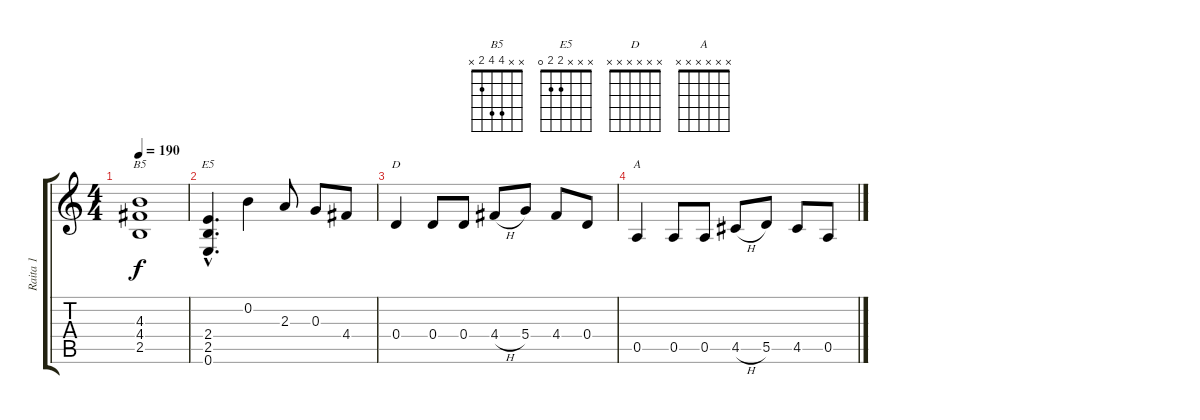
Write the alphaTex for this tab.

\track ("Raita 1" "Raita 1") {instrument overdrivenguitar}
\staff {score tabs}
\tuning (E4 B3 G3 D3 A2 E2) {hide}
\chord ("B5" x x 4 4 2 x)
\chord ("E5" x x x 2 2 0)
\chord ("D" x x x x x x) {firstfret 0}
\chord ("A" x x x x x x) {firstfret 0}
\ts (4 4)
\tempo 190
\clef g2
\ks c
(4.3 4.4 2.5).1{ch "B5" dy f volume 9} |
(2.4{hac} 2.5{hac} 0.6{hac}).4{d ch "E5" volume 6} 0.2.4 2.3.8 0.3.8 4.4.8 |
0.4.4{ch "D" volume 3} 0.4.8 0.4.8 4.4{h}.8 5.4.8 4.4.8 0.4.8 |
0.5.4{ch "A" volume 0} 0.5.8 0.5.8 4.5{h}.8 5.5.8 4.5.8 0.5.8
